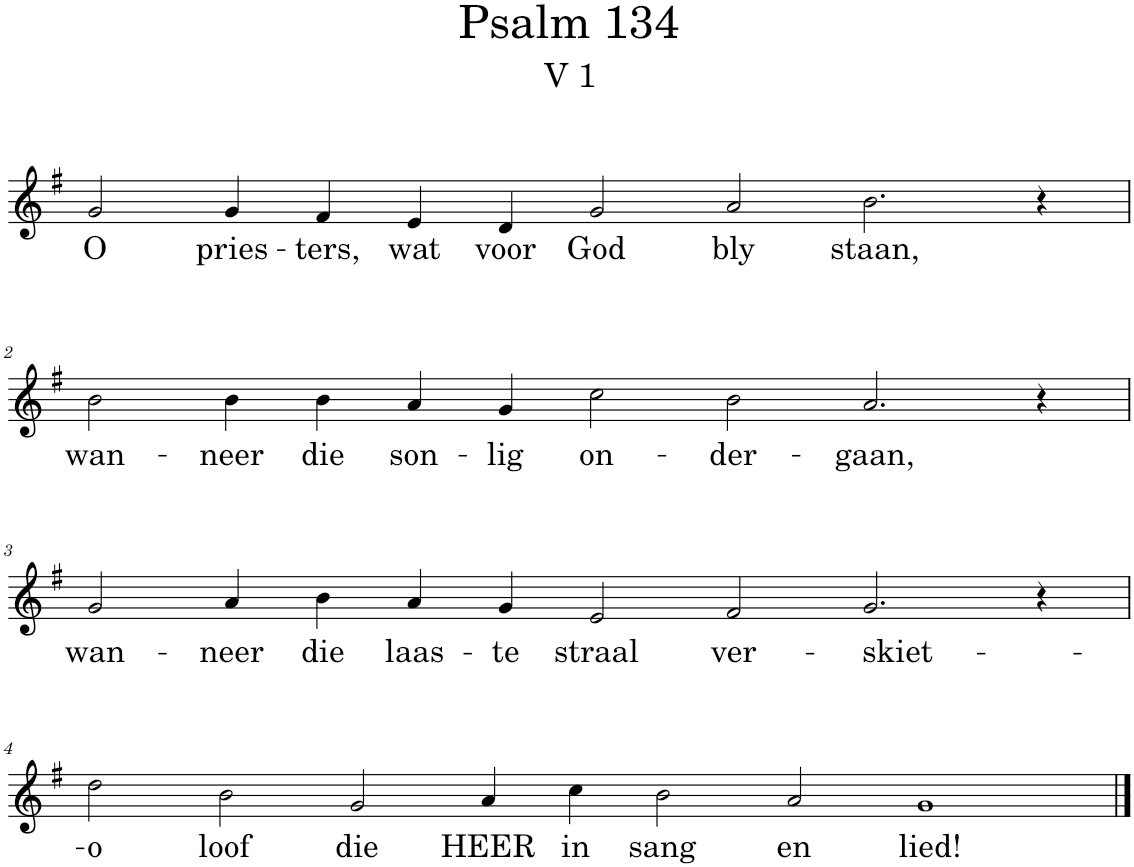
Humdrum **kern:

**kern	**text
*part1	*part1
*staff1	*staff1
*I"Pipe Organ	*
*I'Org.	*
*clefG2	*
*k[f#]	*
*M14/4	*
=1	=1
!	!LO:LY:b
2g/	O
!	!LO:LY:b
4g/	pries-
!	!LO:LY:b
4f#/	-ters,
!	!LO:LY:b
4e/	wat
!	!LO:LY:b
4d/	voor
!	!LO:LY:b
2g/	God
!	!LO:LY:b
2a/	bly
!	!LO:LY:b
2.b\	staan,
4r	.
!!LO:LB:g=z
=2	=2
!	!LO:LY:b
2b\	wan-
!	!LO:LY:b
4b\	-neer
!	!LO:LY:b
4b\	die
!	!LO:LY:b
4a/	son-
!	!LO:LY:b
4g/	-lig
!	!LO:LY:b
2cc\	on-
!	!LO:LY:b
2b\	-der-
!	!LO:LY:b
2.a/	-gaan,
4r	.
!!LO:LB:g=z
=3	=3
!	!LO:LY:b
2g/	wan-
!	!LO:LY:b
4a/	-neer
!	!LO:LY:b
4b\	die
!	!LO:LY:b
4a/	laas-
!	!LO:LY:b
4g/	-te
!	!LO:LY:b
2e/	straal
!	!LO:LY:b
2f#/	ver-
!	!LO:LY:b
2.g/	-skiet-
4r	.
!!LO:LB:g=z
=4	=4
*M16/4	*
!	!LO:LY:b
2dd\	-o
!	!LO:LY:b
2b\	loof
!	!LO:LY:b
2g/	die
!	!LO:LY:b
4a/	HEER
!	!LO:LY:b
4cc\	in
!	!LO:LY:b
2b\	sang
!	!LO:LY:b
2a/	en
!	!LO:LY:b
1g	lied!
==	==
*-	*-
